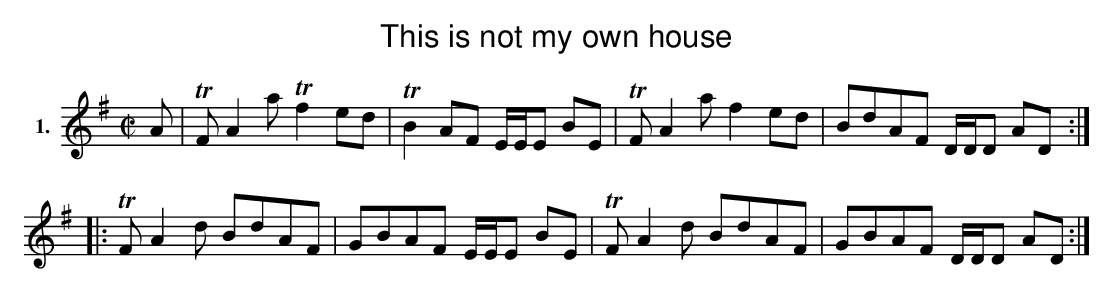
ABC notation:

X:1
T:This is not my own house
M:C|
L:1/8
K:Dmix
V:1 clef=treble name="1."
[V:1] A|TF A2a Tf2 ed|TB2 AF E/E/E BE|TF A2a f2 ed|BdAF D/D/D AD:|
|:TF A2d BdAF|GBAF E/E/E BE|TF A2d BdAF|GBAF D/D/D AD:|]
